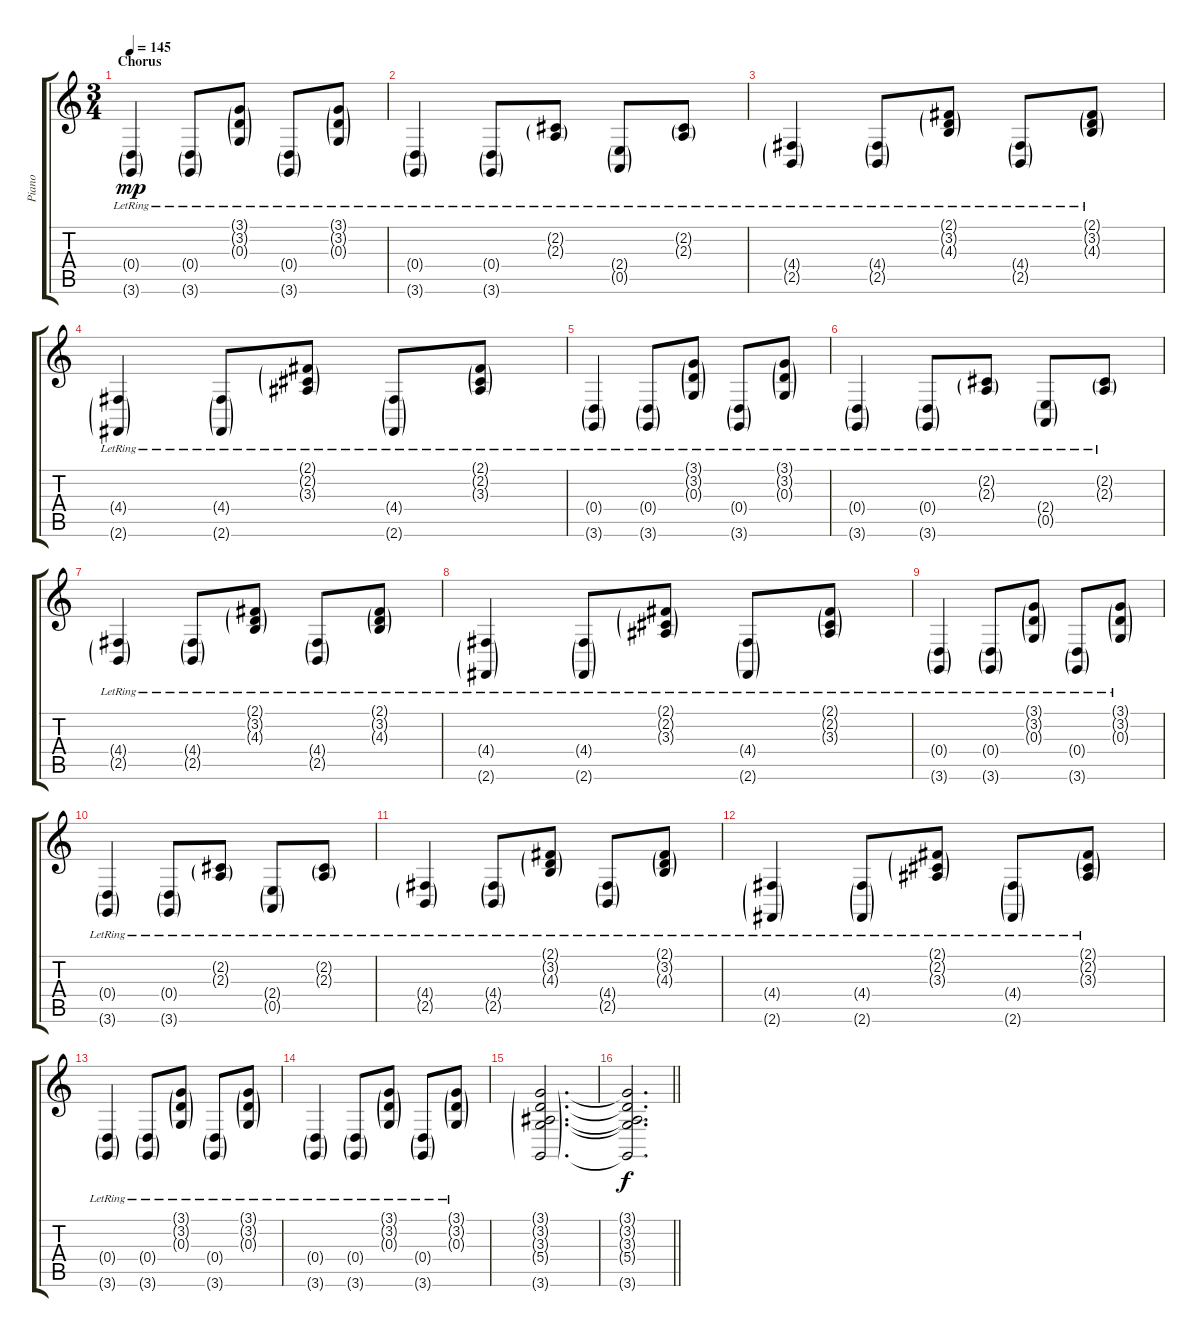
\track ("Piano" "Piano") {instrument brightacousticpiano}
\staff {score tabs}
\tuning (E4 B3 G3 D3 A2 E2) {hide}
\ts (3 4)
\section ("" "Chorus")
\tempo 145
\clef g2
\ks c
(0.4{g lr} 3.6{g lr}).4{dy mp} (0.4{g lr} 3.6{g lr}).8 (3.1{g lr} 3.2{g lr} 0.3{g lr}).8 (0.4{g lr} 3.6{g lr}).8 (3.1{g lr} 3.2{g lr} 0.3{g lr}).8 |
(0.4{g lr} 3.6{g lr}).4 (0.4{g lr} 3.6{g lr}).8 (2.2{g lr} 2.3{g lr}).8 (2.4{g lr} 0.5{g}).8 (2.2{g lr} 2.3{g lr}).8 |
(4.4{g lr} 2.5{g lr}).4 (4.4{g lr} 2.5{g lr}).8 (2.1{g lr} 3.2{g lr} 4.3{g lr}).8 (4.4{g lr} 2.5{g lr}).8 (2.1{g lr} 3.2{g lr} 4.3{g lr}).8 |
(4.4{g lr} 2.6{g lr}).4 (4.4{g lr} 2.6{g lr}).8 (2.1{g lr} 2.2{g lr} 3.3{g lr}).8 (4.4{g lr} 2.6{g lr}).8 (2.1{g lr} 2.2{g lr} 3.3{g lr}).8 |
(0.4{g lr} 3.6{g lr}).4 (0.4{g lr} 3.6{g lr}).8 (3.1{g lr} 3.2{g lr} 0.3{g lr}).8 (0.4{g lr} 3.6{g lr}).8 (3.1{g lr} 3.2{g lr} 0.3{g lr}).8 |
(0.4{g lr} 3.6{g lr}).4 (0.4{g lr} 3.6{g lr}).8 (2.2{g lr} 2.3{g lr}).8 (2.4{g lr} 0.5{g}).8 (2.2{g lr} 2.3{g lr}).8 |
(4.4{g lr} 2.5{g lr}).4 (4.4{g lr} 2.5{g lr}).8 (2.1{g lr} 3.2{g lr} 4.3{g lr}).8 (4.4{g lr} 2.5{g lr}).8 (2.1{g lr} 3.2{g lr} 4.3{g lr}).8 |
(4.4{g lr} 2.6{g lr}).4 (4.4{g lr} 2.6{g lr}).8 (2.1{g lr} 2.2{g lr} 3.3{g lr}).8 (4.4{g lr} 2.6{g lr}).8 (2.1{g lr} 2.2{g lr} 3.3{g lr}).8 |
(0.4{g lr} 3.6{g lr}).4 (0.4{g lr} 3.6{g lr}).8 (3.1{g lr} 3.2{g lr} 0.3{g lr}).8 (0.4{g lr} 3.6{g lr}).8 (3.1{g lr} 3.2{g lr} 0.3{g lr}).8 |
(0.4{g lr} 3.6{g lr}).4 (0.4{g lr} 3.6{g lr}).8 (2.2{g lr} 2.3{g lr}).8 (2.4{g lr} 0.5{g}).8 (2.2{g lr} 2.3{g lr}).8 |
(4.4{g lr} 2.5{g lr}).4 (4.4{g lr} 2.5{g lr}).8 (2.1{g lr} 3.2{g lr} 4.3{g lr}).8 (4.4{g lr} 2.5{g lr}).8 (2.1{g lr} 3.2{g lr} 4.3{g lr}).8 |
(4.4{g lr} 2.6{g lr}).4 (4.4{g lr} 2.6{g lr}).8 (2.1{g lr} 2.2{g lr} 3.3{g lr}).8 (4.4{g lr} 2.6{g lr}).8 (2.1{g lr} 2.2{g lr} 3.3{g lr}).8 |
(0.4{g lr} 3.6{g lr}).4 (0.4{g lr} 3.6{g lr}).8 (3.1{g lr} 3.2{g lr} 0.3{g lr}).8 (0.4{g lr} 3.6{g lr}).8 (3.1{g lr} 3.2{g lr} 0.3{g lr}).8 |
(0.4{g lr} 3.6{g lr}).4 (0.4{g lr} 3.6{g lr}).8 (3.1{g lr} 3.2{g lr} 0.3{g lr}).8 (0.4{g lr} 3.6{g lr}).8 (3.1{g lr} 3.2{g lr} 0.3{g lr}).8 |
(3.1{g} 3.2{g} 3.3{g} 5.4{g} 3.6{g}).2{d} |
\barLineRight lightlight
(3.1{t} 3.2{t} 3.3{t} 5.4{t} 3.6{t}).2{d dy f}
